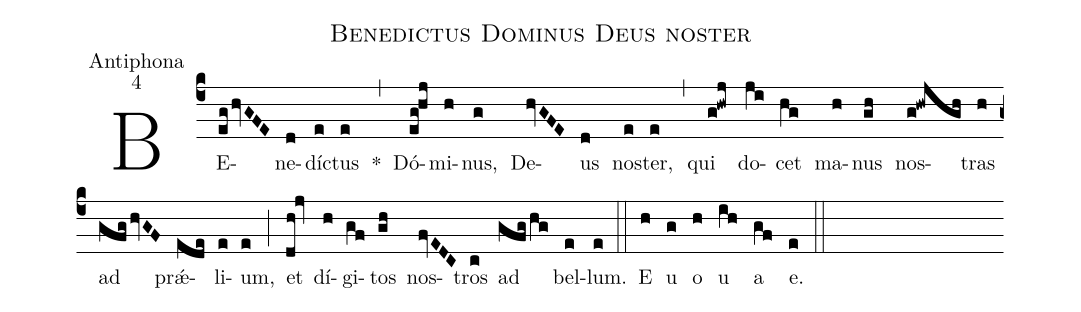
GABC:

name:Benedictus Dominus Deus noster;
office-part:Antiphona;
mode:4;
%%
(c4)BE(eg/hvGFE)ne(d)díc(e)tus(e) *(,) Dó(eg!hj)mi(h)nus,(g) De(hvGFE)us(d) nos(e)ter,(e) (,) qui(g!hwj) do(ji)cet(hg) ma(h)nus(gh) nos(g!hwjgh)tras(h) ad(gfghvGF) prǽ(ede)li(e)um,(e) (;) et(dh!jv) dí(h)gi(gf)tos(gh) nos(fvEDC)tros(c) ad(gfghg) bel(e)lum.(e) (::) E(h) u(g) o(h) u(ih) a(gf) e.(e) (::)
